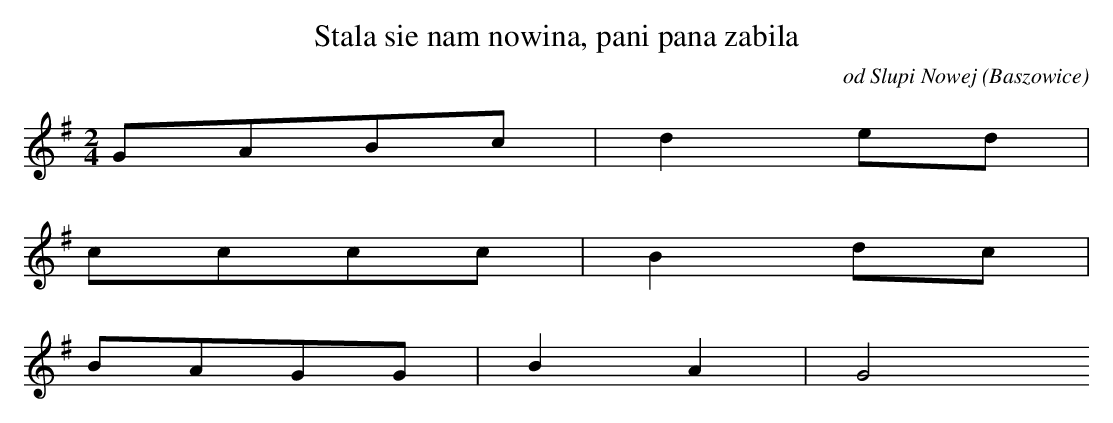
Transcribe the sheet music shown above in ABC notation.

X:1
T: Stala sie nam nowina, pani pana zabila
O: od Slupi Nowej (Baszowice)
M: 2/4
L: 1/8
K: G
GABc | d2ed |
cccc | B2dc |
BAGG | B2A2 | G4
